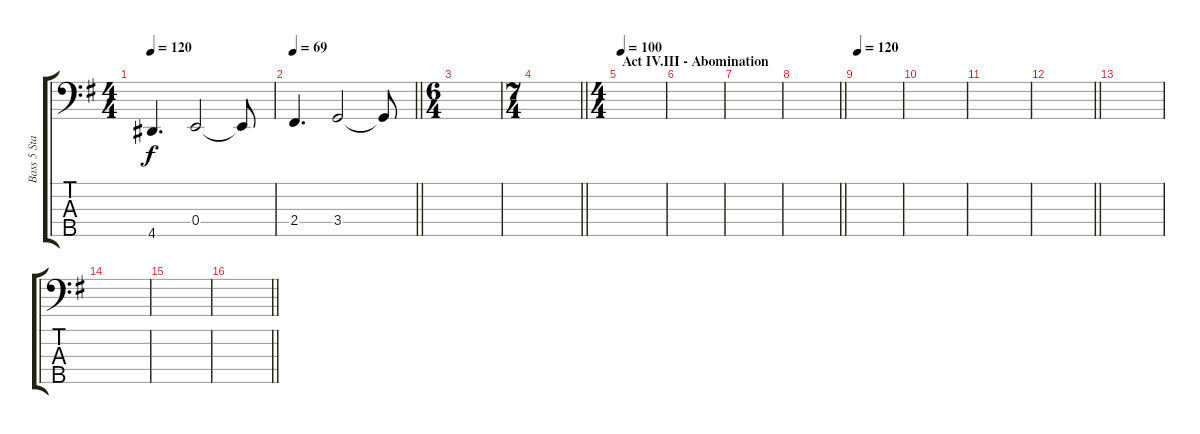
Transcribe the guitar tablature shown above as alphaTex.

\track ("Bass 5 Standard" "Bass 5 Sta") {instrument electricbassfinger}
\staff {score tabs}
\tuning (G2 D2 A1 E1 B0) {hide}
\ts (4 4)
\tempo 120
\clef f4
\ks eminor
4.5.4{d dy f} 0.4.2 0.4{t}.8 |
\tempo 69
\barLineRight lightlight
2.4.4{d} 3.4.2 3.4{t}.8 |
\ts (6 4)
|
\ts (7 4)
\barLineRight lightlight
|
\ts (4 4)
\section ("" "Act IV.III - Abomination")
\tempo 100
|
|
|
\barLineRight lightlight
|
\tempo 120
|
|
|
\barLineRight lightlight
|
\section ("" "")
|
|
|
\barLineRight lightlight
